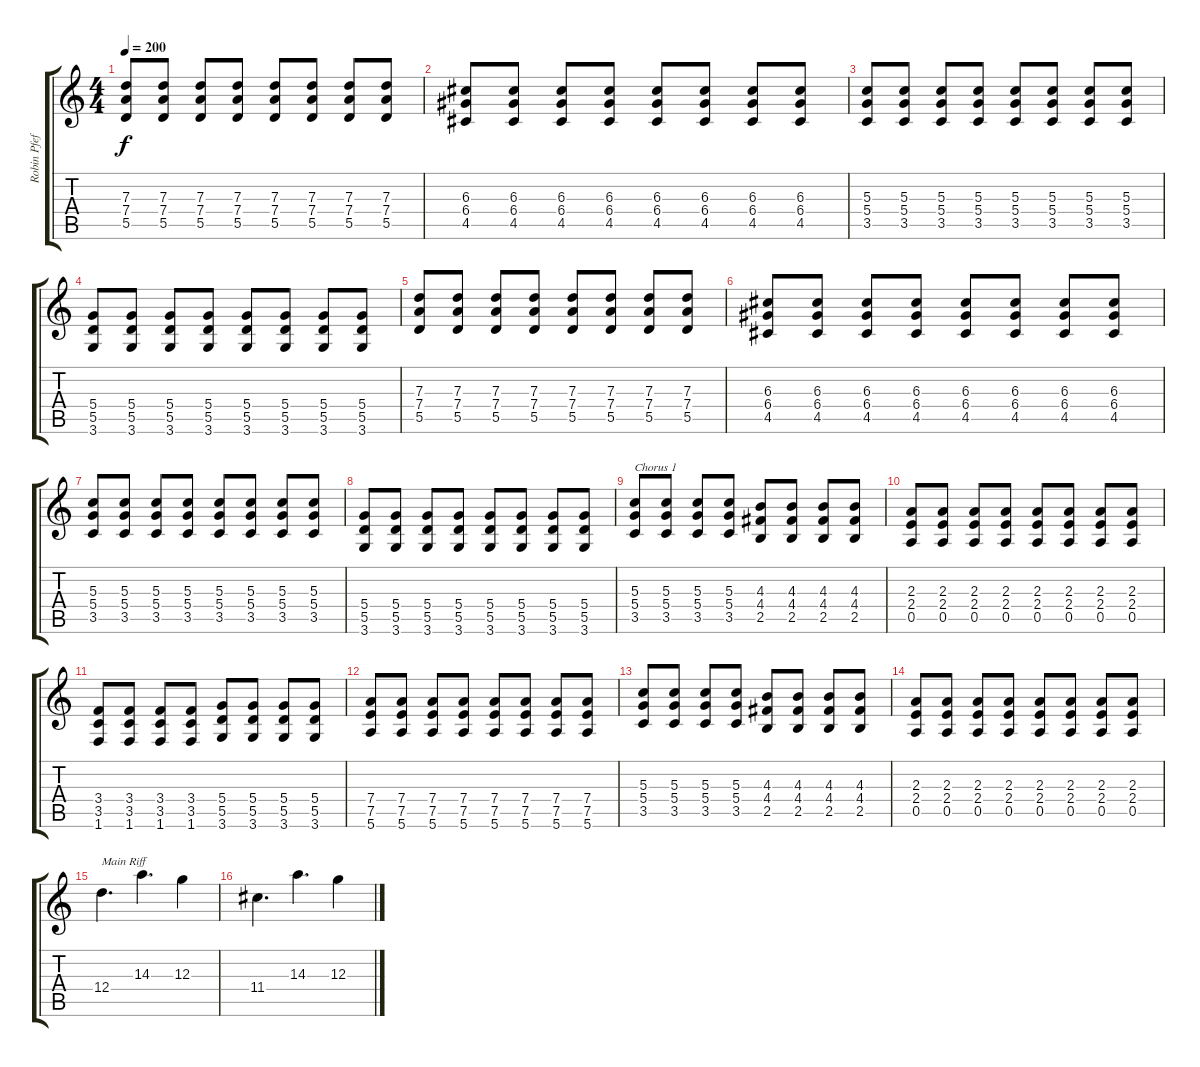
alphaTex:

\track ("Robin Pfefer (Lead Guitar)" "Robin Pfef") {instrument distortionguitar}
\staff {score tabs}
\tuning (E4 B3 G3 D3 A2 E2) {hide}
\ts (4 4)
\tempo 200
\clef g2
\ks c
(7.3 7.4 5.5).8{dy f} (7.3 7.4 5.5).8 (7.3 7.4 5.5).8 (7.3 7.4 5.5).8 (7.3 7.4 5.5).8 (7.3 7.4 5.5).8 (7.3 7.4 5.5).8 (7.3 7.4 5.5).8 |
(6.3 6.4 4.5).8 (6.3 6.4 4.5).8 (6.3 6.4 4.5).8 (6.3 6.4 4.5).8 (6.3 6.4 4.5).8 (6.3 6.4 4.5).8 (6.3 6.4 4.5).8 (6.3 6.4 4.5).8 |
(5.3 5.4 3.5).8 (5.3 5.4 3.5).8 (5.3 5.4 3.5).8 (5.3 5.4 3.5).8 (5.3 5.4 3.5).8 (5.3 5.4 3.5).8 (5.3 5.4 3.5).8 (5.3 5.4 3.5).8 |
(5.4 5.5 3.6).8 (5.4 5.5 3.6).8 (5.4 5.5 3.6).8 (5.4 5.5 3.6).8 (5.4 5.5 3.6).8 (5.4 5.5 3.6).8 (5.4 5.5 3.6).8 (5.4 5.5 3.6).8 |
(7.3 7.4 5.5).8 (7.3 7.4 5.5).8 (7.3 7.4 5.5).8 (7.3 7.4 5.5).8 (7.3 7.4 5.5).8 (7.3 7.4 5.5).8 (7.3 7.4 5.5).8 (7.3 7.4 5.5).8 |
(6.3 6.4 4.5).8 (6.3 6.4 4.5).8 (6.3 6.4 4.5).8 (6.3 6.4 4.5).8 (6.3 6.4 4.5).8 (6.3 6.4 4.5).8 (6.3 6.4 4.5).8 (6.3 6.4 4.5).8 |
(5.3 5.4 3.5).8 (5.3 5.4 3.5).8 (5.3 5.4 3.5).8 (5.3 5.4 3.5).8 (5.3 5.4 3.5).8 (5.3 5.4 3.5).8 (5.3 5.4 3.5).8 (5.3 5.4 3.5).8 |
(5.4 5.5 3.6).8 (5.4 5.5 3.6).8 (5.4 5.5 3.6).8 (5.4 5.5 3.6).8 (5.4 5.5 3.6).8 (5.4 5.5 3.6).8 (5.4 5.5 3.6).8 (5.4 5.5 3.6).8 |
(5.3 5.4 3.5).8{txt "Chorus 1"} (5.3 5.4 3.5).8 (5.3 5.4 3.5).8 (5.3 5.4 3.5).8 (4.3 4.4 2.5).8 (4.3 4.4 2.5).8 (4.3 4.4 2.5).8 (4.3 4.4 2.5).8 |
(2.3 2.4 0.5).8 (2.3 2.4 0.5).8 (2.3 2.4 0.5).8 (2.3 2.4 0.5).8 (2.3 2.4 0.5).8 (2.3 2.4 0.5).8 (2.3 2.4 0.5).8 (2.3 2.4 0.5).8 |
(3.4 3.5 1.6).8 (3.4 3.5 1.6).8 (3.4 3.5 1.6).8 (3.4 3.5 1.6).8 (5.4 5.5 3.6).8 (5.4 5.5 3.6).8 (5.4 5.5 3.6).8 (5.4 5.5 3.6).8 |
(7.4 7.5 5.6).8 (7.4 7.5 5.6).8 (7.4 7.5 5.6).8 (7.4 7.5 5.6).8 (7.4 7.5 5.6).8 (7.4 7.5 5.6).8 (7.4 7.5 5.6).8 (7.4 7.5 5.6).8 |
(5.3 5.4 3.5).8 (5.3 5.4 3.5).8 (5.3 5.4 3.5).8 (5.3 5.4 3.5).8 (4.3 4.4 2.5).8 (4.3 4.4 2.5).8 (4.3 4.4 2.5).8 (4.3 4.4 2.5).8 |
(2.3 2.4 0.5).8 (2.3 2.4 0.5).8 (2.3 2.4 0.5).8 (2.3 2.4 0.5).8 (2.3 2.4 0.5).8 (2.3 2.4 0.5).8 (2.3 2.4 0.5).8 (2.3 2.4 0.5).8 |
12.4.4{d txt "Main Riff"} 14.3.4{d} 12.3.4 |
11.4.4{d} 14.3.4{d} 12.3.4
